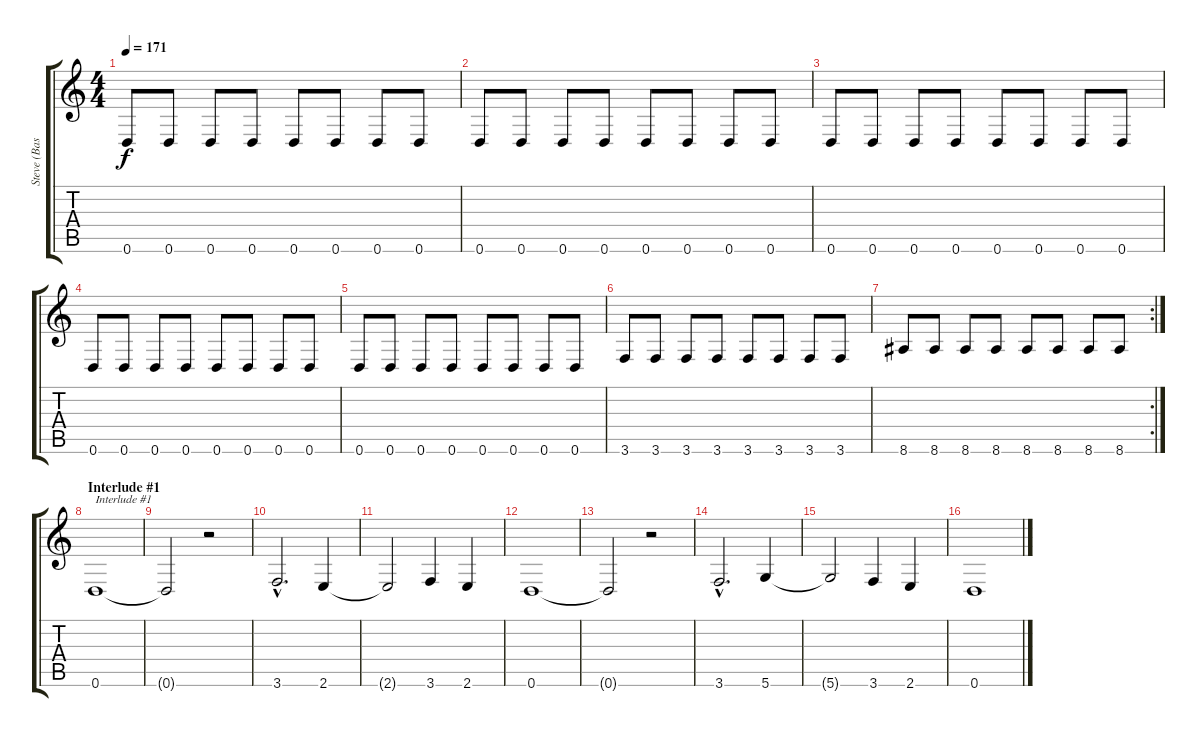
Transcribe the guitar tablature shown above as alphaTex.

\track ("Steve (Bass)" "Steve (Bas") {instrument acousticbass}
\staff {score tabs}
\tuning (E4 B3 G3 D3 A2 D2) {hide}
\ts (4 4)
\tempo 171
\clef g2
\ks c
0.6.8{dy f} 0.6.8 0.6.8 0.6.8 0.6.8 0.6.8 0.6.8 0.6.8 |
0.6.8 0.6.8 0.6.8 0.6.8 0.6.8 0.6.8 0.6.8 0.6.8 |
0.6.8 0.6.8 0.6.8 0.6.8 0.6.8 0.6.8 0.6.8 0.6.8 |
0.6.8 0.6.8 0.6.8 0.6.8 0.6.8 0.6.8 0.6.8 0.6.8 |
0.6.8 0.6.8 0.6.8 0.6.8 0.6.8 0.6.8 0.6.8 0.6.8 |
3.6.8 3.6.8 3.6.8 3.6.8 3.6.8 3.6.8 3.6.8 3.6.8 |
\rc 2
8.6.8 8.6.8 8.6.8 8.6.8 8.6.8 8.6.8 8.6.8 8.6.8 |
\section ("" "Interlude #1")
0.6.1{txt "Interlude #1"} |
0.6{t}.2 r.2 |
3.6{hac}.2{d} 2.6.4 |
2.6{t}.2 3.6.4 2.6.4 |
0.6.1 |
0.6{t}.2 r.2 |
3.6{hac}.2{d} 5.6.4 |
5.6{t}.2 3.6.4 2.6.4 |
0.6.1
